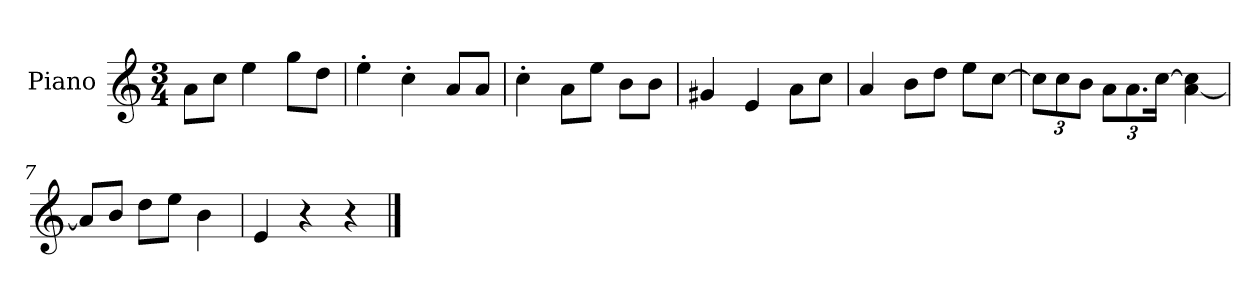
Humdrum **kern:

**kern
*part1
*staff1
*I"Piano
*I'P-no
*clefG2
*k[]
*M3/4
*MM174
=1
8a\L
8cc\J
4ee\
8gg\L
8dd\J
=2
4ee'\
4cc'\
8a/L
8a/J
=3
4cc'\
8a\L
8ee\J
8b\L
8b\J
=4
4g#X/
4e/
8a\L
8cc\J
=5
4a/
8b\L
8dd\J
8ee\L
[8cc\J
=6
*Xbrackettup
12cc\L]
12cc\
12b\J
12a\L
12.a\
[24cc\Jk
[4a\ 4cc\]
=7
8a/L]
8b/J
8dd\L
8ee\J
4b\
!!LO:LB:g=z
=8
4e/
4r
4r
==
*-
